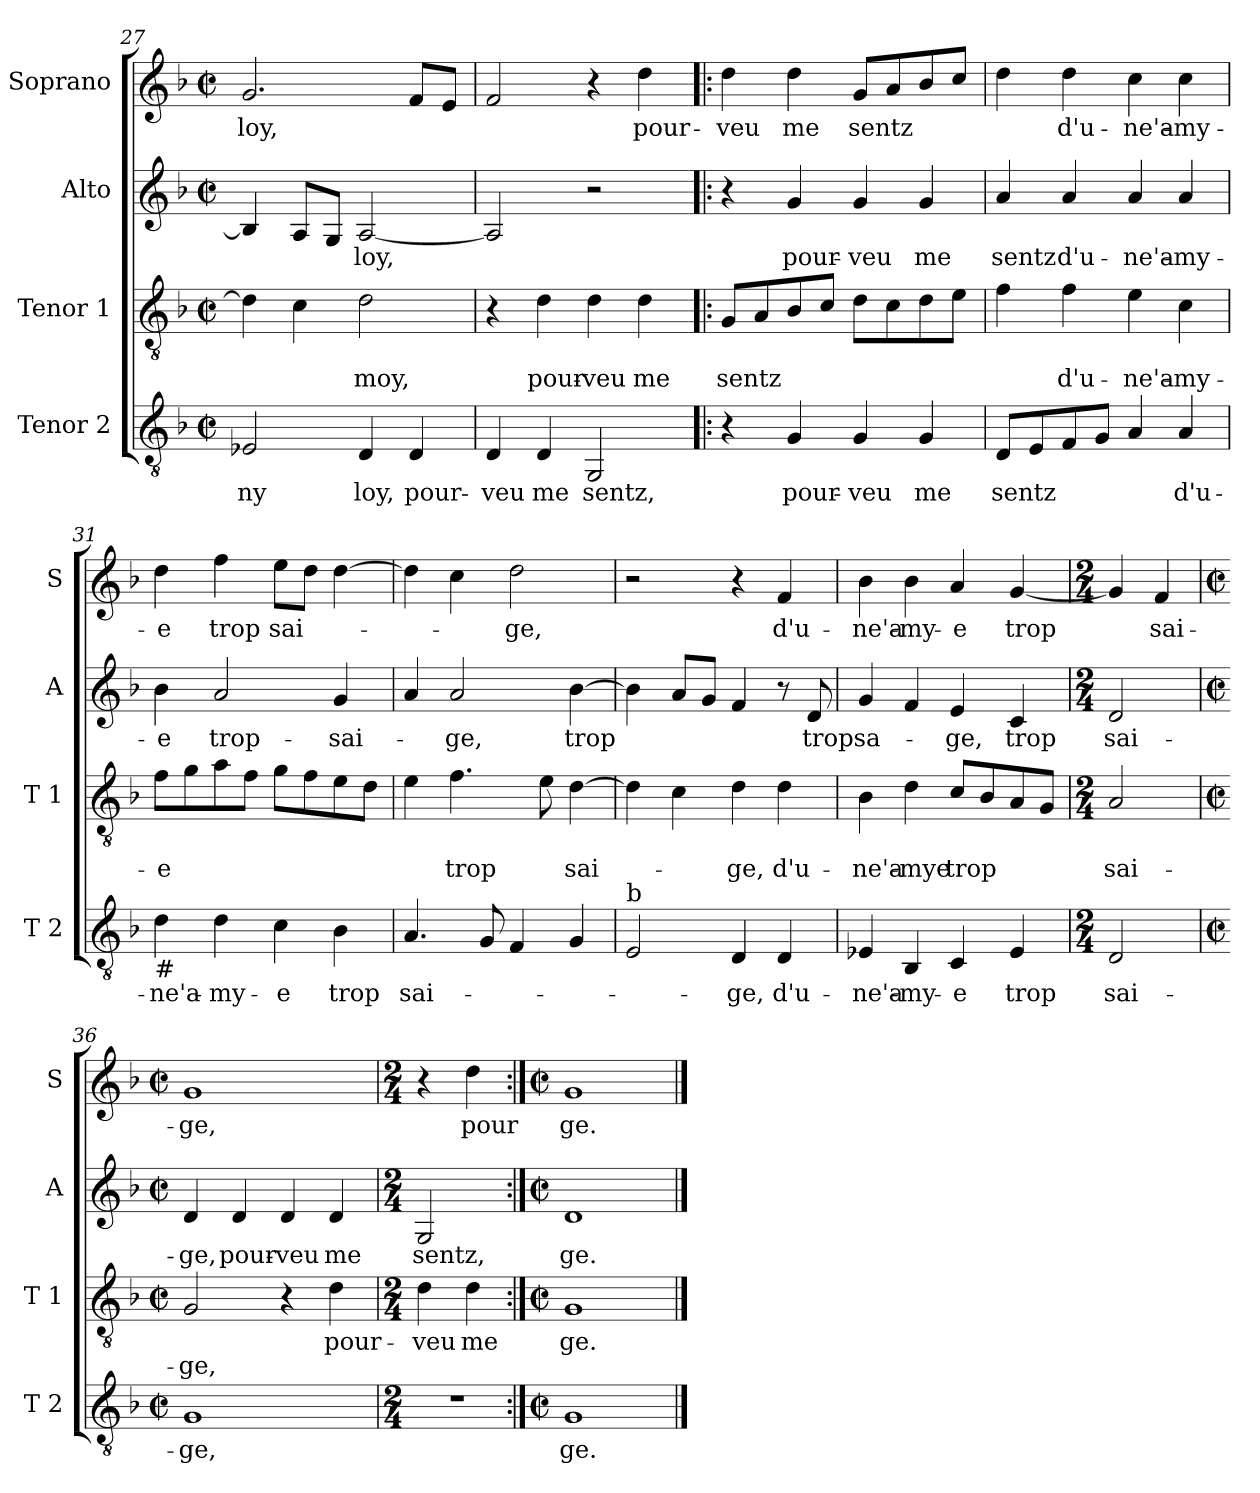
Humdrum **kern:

**kern	**text	**kern	**text	**text	**kern	**text	**kern	**text
*part4	*part4	*part3	*part3	*part3	*part2	*part2	*part1	*part1
*staff4	*staff4	*staff3	*staff3	*staff3	*staff2	*staff2	*staff1	*staff1
*I"Tenor 2	*	*I"Tenor 1	*	*	*I"Alto	*	*I"Soprano	*
*I'T 2	*	*I'T 1	*	*	*I'A	*	*I'S	*
*clefGv2	*	*clefGv2	*	*	*clefG2	*	*clefG2	*
*k[b-]	*	*k[b-]	*	*	*k[b-]	*	*k[b-]	*
*F:	*	*F:	*	*	*F:	*	*F:	*
*M2/2	*	*M2/2	*	*	*M2/2	*	*M2/2	*
*met(c|)	*	*met(c|)	*	*	*met(c|)	*	*met(c|)	*
=27	=27	=27	=27	=27	=27	=27	=27	=27
!	!LO:LY:b	!	!	!	!	!	!	!LO:LY:b
2E-X/	ny	4d\]	.	.	4B-/]	.	2.g/	loy,
.	.	4c\	.	.	8A/L	.	.	.
.	.	.	.	.	8G/J	.	.	.
!	!LO:LY:b	!	!	!LO:LY:b	!	!LO:LY:b	!	!
4D/	loy,	2d\	.	-moy,	[2A/	loy,	.	.
!	!LO:LY:b	!	!	!	!	!	!	!
4D/	pour-	.	.	.	.	.	8f/L	.
.	.	.	.	.	.	.	8e/J	.
=28	=28	=28	=28	=28	=28	=28	=28	=28
!	!LO:LY:b	!	!	!	!	!	!	!
4D/	-veu	4r	.	.	2A/]	.	2f/	.
!	!LO:LY:b	!	!	!LO:LY:b	!	!	!	!
4D/	me	4d\	.	pour-	.	.	.	.
!	!LO:LY:b	!	!	!LO:LY:b	!	!	!	!
2GG/	sentz,	4d\	.	-veu	2r	.	4r	.
!	!	!	!	!LO:LY:b	!	!	!	!LO:LY:b
.	.	4d\	.	me	.	.	4dd\	pour-
=29!|:	=29!|:	=29!|:	=29!|:	=29!|:	=29!|:	=29!|:	=29!|:	=29!|:
!	!	!	!	!LO:LY:b	!	!	!	!LO:LY:b
4r	.	8G/L	.	sentz	4r	.	4dd\	-veu
.	.	8A/	.	.	.	.	.	.
!	!LO:LY:b	!	!	!	!	!LO:LY:b	!	!LO:LY:b
4G/	pour-	8B-/	.	.	4g/	pour-	4dd\	me
.	.	8c/J	.	.	.	.	.	.
!	!LO:LY:b	!	!	!	!	!LO:LY:b	!	!LO:LY:b
4G/	-veu	8d\L	.	.	4g/	-veu	8g/L	sentz
.	.	8c\	.	.	.	.	8a/	.
!	!LO:LY:b	!	!	!	!	!LO:LY:b	!	!
4G/	me	8d\	.	.	4g/	me	8b-/	.
.	.	8e\J	.	.	.	.	8cc/J	.
!!LO:LB:g=z
=30	=30	=30	=30	=30	=30	=30	=30	=30
!	!LO:LY:b	!	!	!	!	!LO:LY:b	!	!
8D/L	sentz	4f\	.	.	4a/	sentz	4dd\	.
8E/	.	.	.	.	.	.	.	.
!	!	!	!	!LO:LY:b	!	!LO:LY:b	!	!LO:LY:b
8F/	.	4f\	.	d'u-	4a/	d'u-	4dd\	d'u-
8G/J	.	.	.	.	.	.	.	.
!	!	!	!	!LO:LY:b	!	!LO:LY:b	!	!LO:LY:b
4A/	.	4e\	.	-ne'a-	4a/	-ne'a-	4cc\	-ne'a-
!	!LO:LY:b	!	!	!LO:LY:b	!	!LO:LY:b	!	!LO:LY:b
4A/	d'u-	4c\	.	-my-	4a/	-my-	4cc\	-my-
=31	=31	=31	=31	=31	=31	=31	=31	=31
!LO:TX:b:t=#	!	!	!	!	!	!	!	!
!	!LO:LY:b	!	!	!LO:LY:b	!	!LO:LY:b	!	!LO:LY:b
4d\	-ne'a-	8f\L	.	-e	4b-\	-e	4dd\	-e
.	.	8g\	.	.	.	.	.	.
!	!LO:LY:b	!	!	!	!	!LO:LY:b	!	!LO:LY:b
4d\	-my-	8a\	.	.	2a/	trop-	4ff\	trop
.	.	8f\J	.	.	.	.	.	.
!	!LO:LY:b	!	!	!	!	!	!	!LO:LY:b
4c\	-e	8g\L	.	.	.	.	8ee\L	sai-
.	.	8f\	.	.	.	.	8dd\J	.
!	!LO:LY:b	!	!	!	!	!LO:LY:b	!	!
4B-\	trop	8e\	.	.	4g/	-sai-	[4dd\	.
.	.	8d\J	.	.	.	.	.	.
=32	=32	=32	=32	=32	=32	=32	=32	=32
!	!LO:LY:b	!	!	!	!	!	!	!
4.A/	sai-	4e\	.	.	4a/	.	4dd\]	.
!	!	!	!	!LO:LY:b	!	!LO:LY:b	!	!
.	.	4.f\	.	trop	2a/	-ge,	4cc\	.
8G/	.	.	.	.	.	.	.	.
!	!	!	!	!	!	!	!	!LO:LY:b
4F/	.	.	.	.	.	.	2dd\	-ge,
.	.	8e\	.	.	.	.	.	.
!	!	!	!	!LO:LY:b	!	!LO:LY:b	!	!
4G/	.	[4d\	.	sai-	[4b-\	trop	.	.
=33	=33	=33	=33	=33	=33	=33	=33	=33
!LO:TX:a:t=b	!	!	!	!	!	!	!	!
2E/	.	4d\]	.	.	4b-\]	.	2r	.
.	.	4c\	.	.	8a/L	.	.	.
.	.	.	.	.	8g/J	.	.	.
!	!LO:LY:b	!	!	!LO:LY:b	!	!	!	!
4D/	-ge,	4d\	.	-ge,	4f/	.	4r	.
!	!LO:LY:b	!	!	!LO:LY:b	!	!	!	!LO:LY:b
4D/	d'u-	4d\	.	d'u-	8r	.	4f/	d'u-
!	!	!	!	!	!	!LO:LY:b	!	!
.	.	.	.	.	8d/	trop	.	.
=34	=34	=34	=34	=34	=34	=34	=34	=34
!	!LO:LY:b	!	!	!LO:LY:b	!	!LO:LY:b	!	!LO:LY:b
4E-X/	-ne'a-	4B-\	.	-ne'a-	4g/	sa-	4b-\	-ne'a-
!	!LO:LY:b	!	!	!LO:LY:b	!	!	!	!LO:LY:b
4BB-/	-my-	4d\	.	-mye	4f/	.	4b-\	-my-
!	!LO:LY:b	!	!	!LO:LY:b	!	!LO:LY:b	!	!LO:LY:b
4C/	-e	8c/L	.	trop	4e/	-ge,	4a/	-e
.	.	8B-/	.	.	.	.	.	.
!	!LO:LY:b	!	!	!	!	!LO:LY:b	!	!LO:LY:b
4E-/	trop	8A/	.	.	4c/	trop	[4g/	trop
.	.	8G/J	.	.	.	.	.	.
!!LO:LB:g=z
=35	=35	=35	=35	=35	=35	=35	=35	=35
*M2/4	*	*M2/4	*	*	*M2/4	*	*M2/4	*
!	!LO:LY:b	!	!	!LO:LY:b	!	!LO:LY:b	!	!
2D/	sai-	2A/	.	sai-	2d/	sai-	4g/]	.
!	!	!	!	!	!	!	!	!LO:LY:b
.	.	.	.	.	.	.	4f/	sai-
=36	=36	=36	=36	=36	=36	=36	=36	=36
*M2/2	*	*M2/2	*	*	*M2/2	*	*M2/2	*
*met(c|)	*	*met(c|)	*	*	*met(c|)	*	*met(c|)	*
!	!LO:LY:b	!	!	!LO:LY:b	!	!LO:LY:b	!	!LO:LY:b
1G	-ge,	2G/	.	-ge,	4d/	-ge,	1g	-ge,
!	!	!	!	!	!	!LO:LY:b	!	!
.	.	.	.	.	4d/	pour-	.	.
!	!	!	!	!	!	!LO:LY:b	!	!
.	.	4r	.	.	4d/	-veu	.	.
!	!	!	!LO:LY:b	!	!	!LO:LY:b	!	!
.	.	4d\	pour-	.	4d/	me	.	.
=37	=37	=37	=37	=37	=37	=37	=37	=37
*M2/4	*	*M2/4	*	*	*M2/4	*	*M2/4	*
!	!	!	!LO:LY:b	!	!	!LO:LY:b	!	!
2r	.	4d\	-veu	.	2G/	sentz,	4r	.
!	!	!	!LO:LY:b	!	!	!	!	!LO:LY:b
.	.	4d\	me	.	.	.	4dd\	pour
=38:|!	=38:|!	=38:|!	=38:|!	=38:|!	=38:|!	=38:|!	=38:|!	=38:|!
*M2/2	*	*M2/2	*	*	*M2/2	*	*M2/2	*
*met(c|)	*	*met(c|)	*	*	*met(c|)	*	*met(c|)	*
!	!LO:LY:b	!	!LO:LY:b	!	!	!LO:LY:b	!	!LO:LY:b
1G	ge.	1G	ge.	.	1d	ge.	1g	ge.
==	==	==	==	==	==	==	==	==
*-	*-	*-	*-	*-	*-	*-	*-	*-
